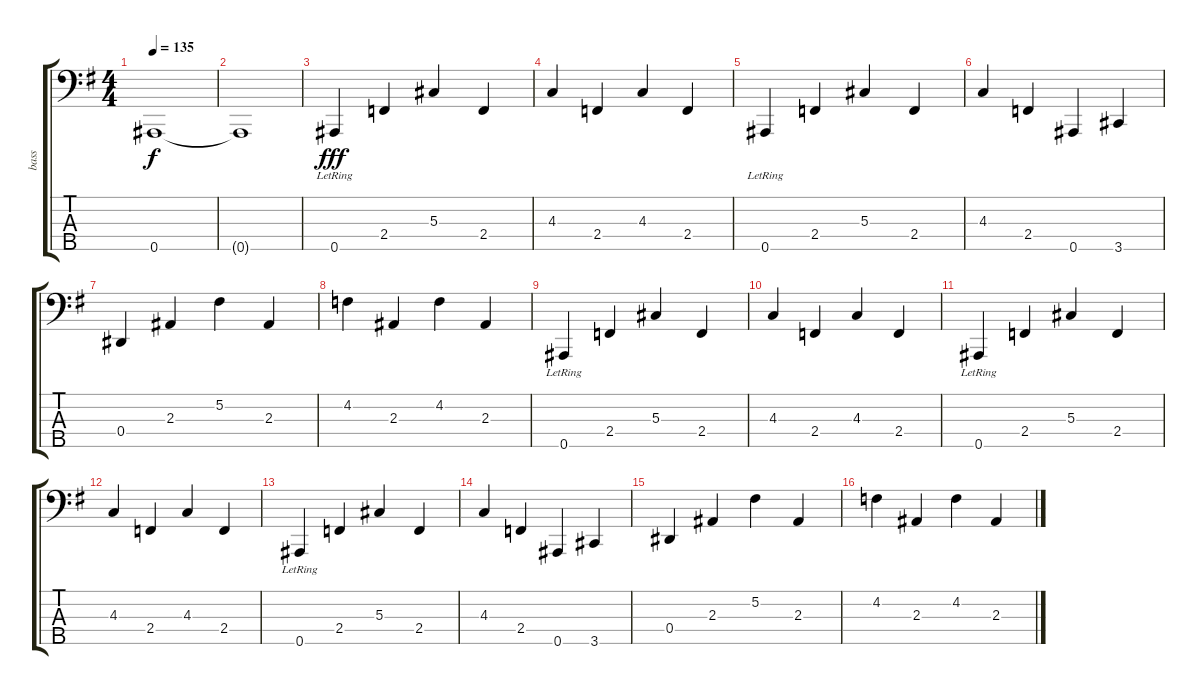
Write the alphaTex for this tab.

\track ("bass" "bass") {instrument electricbassfinger}
\staff {score tabs}
\tuning (Gb2 Db2 Ab1 Eb1 Bb0) {hide}
\ts (4 4)
\tempo 135
\clef f4
\ks eminor
0.5{t}.1{dy f} |
0.5{t}.1 |
0.5{lr}.4{dy fff} 2.4.4 5.3.4 2.4.4 |
4.3.4 2.4.4 4.3.4 2.4.4 |
0.5{lr}.4 2.4.4 5.3.4 2.4.4 |
4.3.4 2.4.4 0.5.4 3.5.4 |
0.4.4 2.3.4 5.2.4 2.3.4 |
4.2.4 2.3.4 4.2.4 2.3.4 |
0.5{lr}.4 2.4.4 5.3.4 2.4.4 |
4.3.4 2.4.4 4.3.4 2.4.4 |
0.5{lr}.4 2.4.4 5.3.4 2.4.4 |
4.3.4 2.4.4 4.3.4 2.4.4 |
0.5{lr}.4 2.4.4 5.3.4 2.4.4 |
4.3.4 2.4.4 0.5.4 3.5.4 |
0.4.4 2.3.4 5.2.4 2.3.4 |
4.2.4 2.3.4 4.2.4 2.3.4
